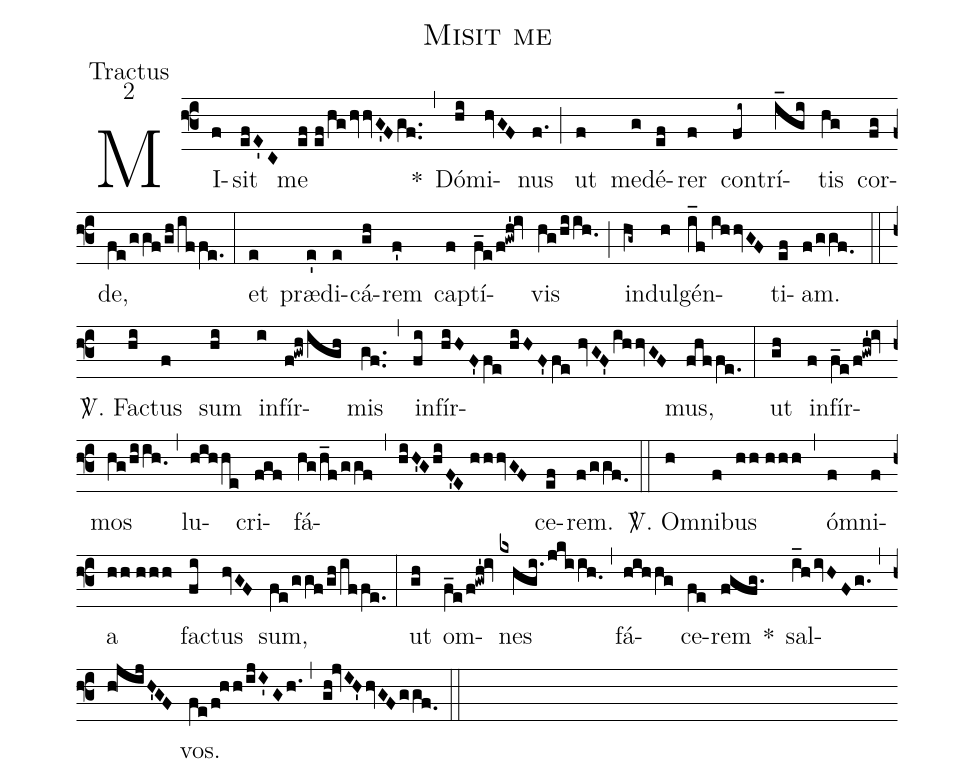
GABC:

name: Misit me;
office-part: Tractus;
mode: 2;
%%
(f3) MI(f)sit(efE'C) me(ef//ef/hghvvG'Fgf..) *(,)
Dó(hi)mi(hvGF)nus(f.) (;) ut(f) me(g)dé(ef)rer(f) con(fi~)trí(i_gi)tis(hg) cor(fg)de,(fe/ggf/gh/iffe.) (:)
et(e) præ(e')di(e)cá(gh)rem(f') cap(f)tí(f_e/f!gwh'!iv)vis(hg/hiih.0) (;) in(hg~)dul(h)gén(i_f//ihhvGF)ti(ef)am.(f/ggf.0) (::)
<sp>V/</sp>. Fac(hi)tus(f) sum(hi) in(i)fír(f!gwh/igh)mis(gf..) (,) in(fi)fír(hiHF'/!fe//hiHF'/!fe//hvGF'ihhvGF)mus,(fhffe.) (:)
ut(gh) in(f)fír(f_e/f!gwh'!iv)mos(hg/hiih.0) (,) lu(hihhe)cri(fgf)fá(hg/h_f/ggf)(,)(hiH'GhiF'E//hhhvGF)ce(ef)rem.(f/ggf.0) (::)
<sp>V/</sp>. Om(h)ni(f)bus(hh//hhh) (,) óm(f)ni(f)a(hh//hhh) fac(fi)tus(hvGF) sum,(fe/ggf/gh/iffe.) (:)
ut(gh) om(f_e/f!gwh'!iv)nes(kxhgi.jkiih.0) (,) fá(hihhg)ce(fe)rem(fgfg.) *()
sal(i_hivHFg.)(,)(h!jijH'GF)vos.(fe/f!hh/ijI'Gh.) (,) (gh!jvIH'hvGFggf.0) (::)
